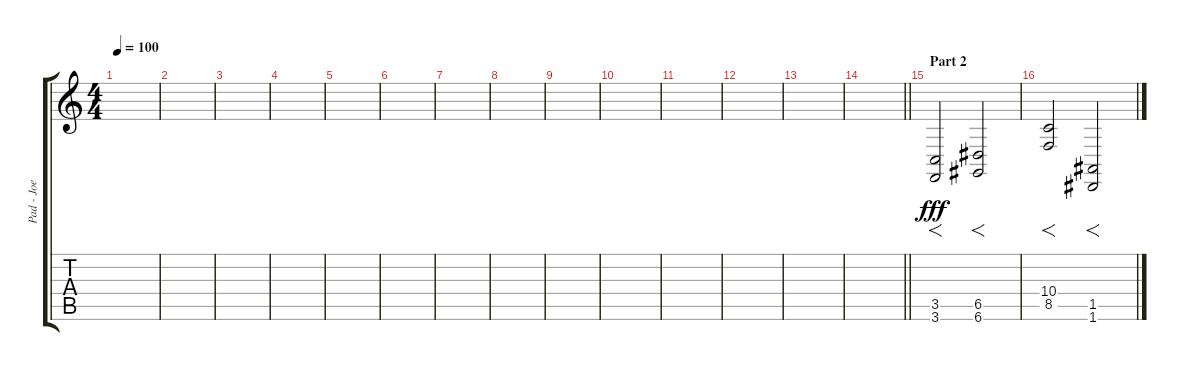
\track ("Pad - Joe Hahn" "Pad - Joe ") {instrument tremolostrings}
\staff {score tabs}
\tuning (E4 B3 G3 D3 A2 D2) {hide}
\ts (4 4)
\tempo 100
\clef g2
\ks c
|
|
|
|
|
|
|
|
|
|
|
|
|
\barLineRight lightlight
|
\section ("" "Part 2")
(3.5 3.6).2{f dy fff} (6.5 6.6).2{f} |
(10.4 8.5).2{f} (1.5 1.6).2{f}
